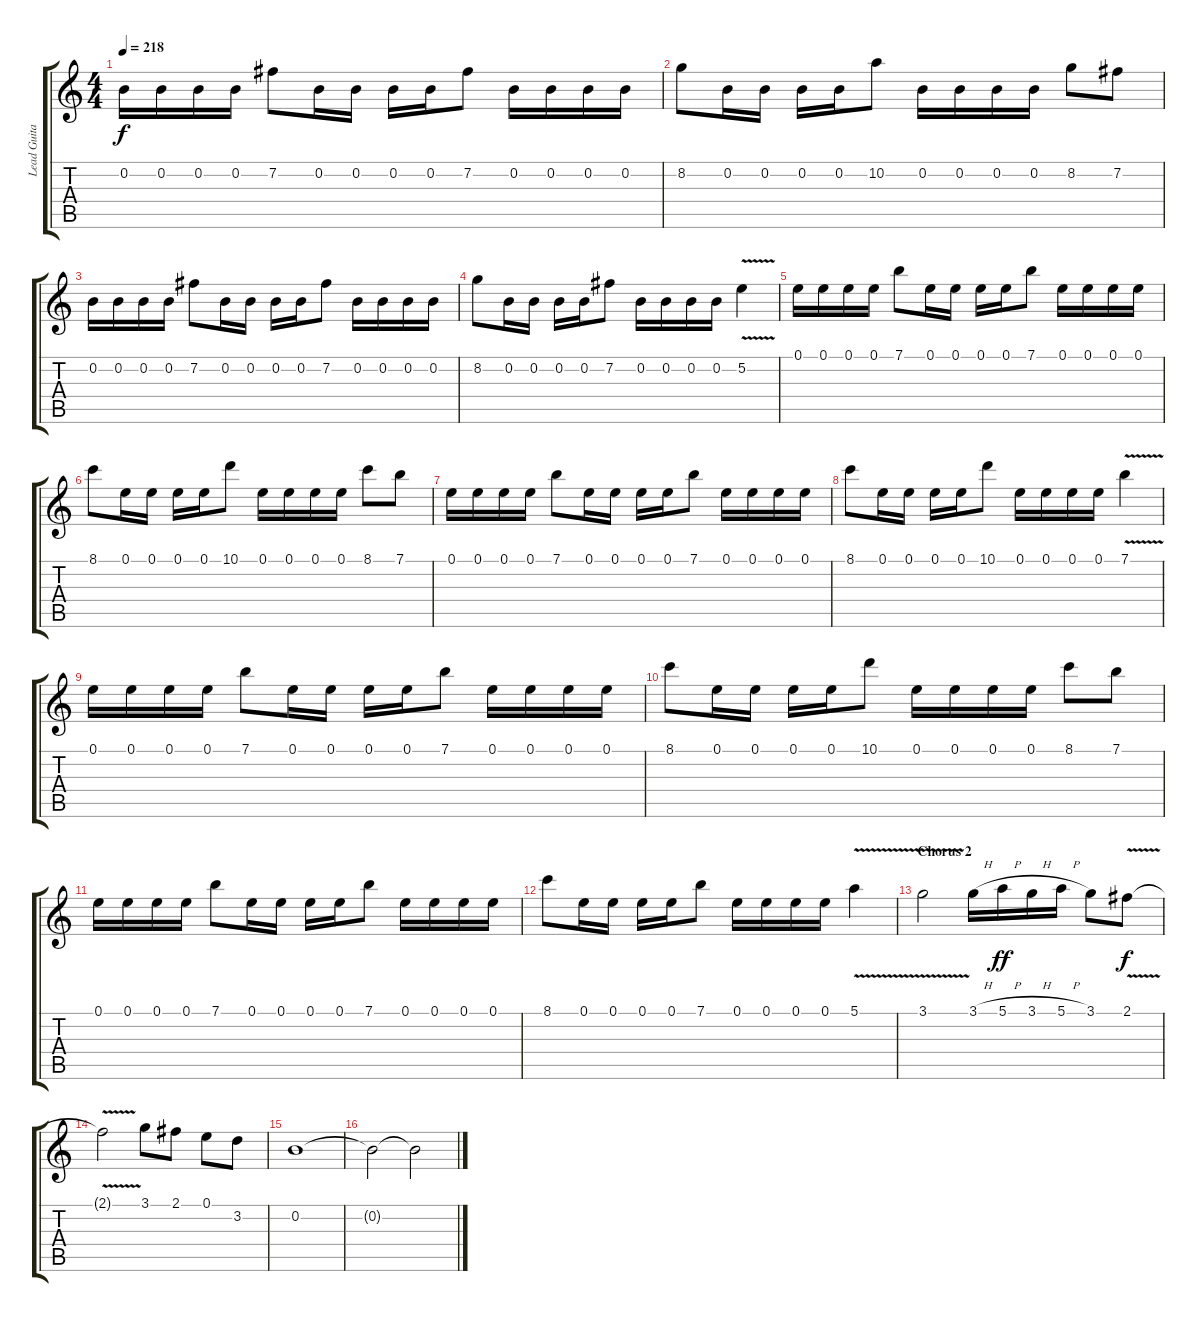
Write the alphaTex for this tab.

\track ("Lead Guitar 1" "Lead Guita") {instrument overdrivenguitar}
\staff {score tabs}
\tuning (E4 B3 G3 D3 A2 E2) {hide}
\ts (4 4)
\tempo 218
\clef g2
\ks c
0.2.16{dy f} 0.2.16 0.2.16 0.2.16 7.2.8 0.2.16 0.2.16 0.2.16 0.2.16 7.2.8 0.2.16 0.2.16 0.2.16 0.2.16 |
8.2.8 0.2.16 0.2.16 0.2.16 0.2.16 10.2.8 0.2.16 0.2.16 0.2.16 0.2.16 8.2.8 7.2.8 |
0.2.16 0.2.16 0.2.16 0.2.16 7.2.8 0.2.16 0.2.16 0.2.16 0.2.16 7.2.8 0.2.16 0.2.16 0.2.16 0.2.16 |
8.2.8 0.2.16 0.2.16 0.2.16 0.2.16 7.2.8 0.2.16 0.2.16 0.2.16 0.2.16 5.2{v}.4 |
0.1.16 0.1.16 0.1.16 0.1.16 7.1.8 0.1.16 0.1.16 0.1.16 0.1.16 7.1.8 0.1.16 0.1.16 0.1.16 0.1.16 |
8.1.8 0.1.16 0.1.16 0.1.16 0.1.16 10.1.8 0.1.16 0.1.16 0.1.16 0.1.16 8.1.8 7.1.8 |
0.1.16 0.1.16 0.1.16 0.1.16 7.1.8 0.1.16 0.1.16 0.1.16 0.1.16 7.1.8 0.1.16 0.1.16 0.1.16 0.1.16 |
8.1.8 0.1.16 0.1.16 0.1.16 0.1.16 10.1.8 0.1.16 0.1.16 0.1.16 0.1.16 7.1{v}.4 |
0.1.16 0.1.16 0.1.16 0.1.16 7.1.8 0.1.16 0.1.16 0.1.16 0.1.16 7.1.8 0.1.16 0.1.16 0.1.16 0.1.16 |
8.1.8 0.1.16 0.1.16 0.1.16 0.1.16 10.1.8 0.1.16 0.1.16 0.1.16 0.1.16 8.1.8 7.1.8 |
0.1.16 0.1.16 0.1.16 0.1.16 7.1.8 0.1.16 0.1.16 0.1.16 0.1.16 7.1.8 0.1.16 0.1.16 0.1.16 0.1.16 |
8.1.8 0.1.16 0.1.16 0.1.16 0.1.16 7.1.8 0.1.16 0.1.16 0.1.16 0.1.16 5.1{v}.4 |
\section ("" "Chorus 2")
3.1{v}.2 3.1{h}.16 5.1{h}.16{dy ff} 3.1{h}.16 5.1{h}.16 3.1.8 2.1{v}.8{dy f} |
2.1{t}.2 3.1.8 2.1.8 0.1.8 3.2.8 |
0.2.1 |
0.2{t}.2{volume 12} 0.2{t}.2{volume 9}
